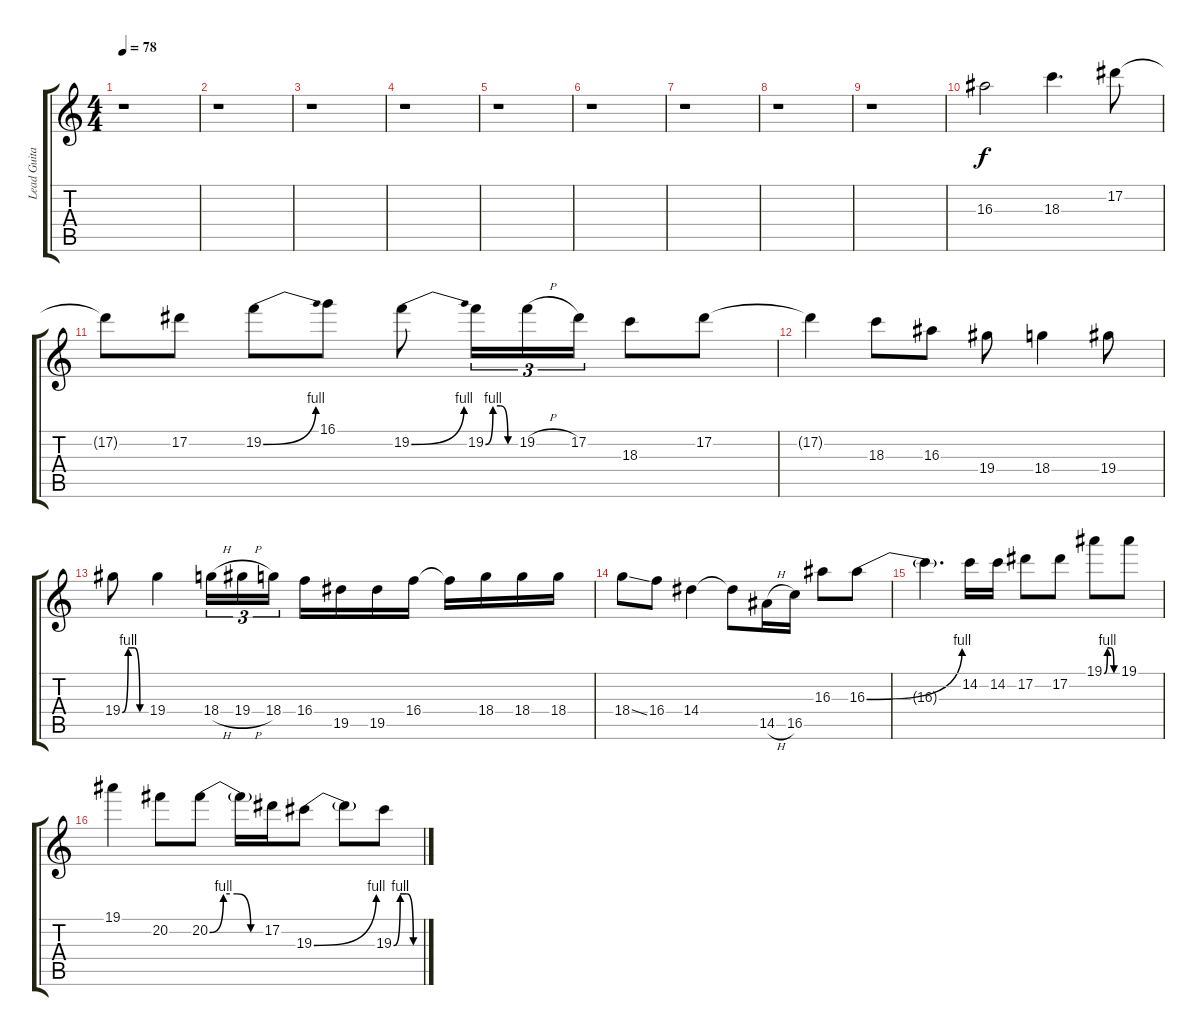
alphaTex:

\track ("Lead Guitar" "Lead Guita") {instrument overdrivenguitar}
\staff {score tabs}
\tuning (Eb4 Bb3 Gb3 Db3 Ab2 Eb2) {hide}
\ts (4 4)
\tempo 78
\clef g2
\ks c
r.1{dy f} |
r.1 |
r.1 |
r.1 |
r.1 |
r.1 |
r.1 |
r.1 |
r.1 |
16.3.2 18.3.4{d} 17.2.8 |
17.2{t}.8 17.2.8 19.2{be (bend 0 0 60 4)}.8 16.1.8 19.2{be (bend 0 0 60 4)}.8 19.2{be (custom 0 0 15 4 30 4 45 0 60 0)}.16{tu (3 2)} 19.2{h}.16{tu (3 2)} 17.2.16{tu (3 2)} 18.3.8 17.2.8 |
17.2{t}.4 18.3.8 16.3.8 19.4.8 18.4.4 19.4.8 |
19.4{be (custom 0 0 15 4 30 4 45 0 60 0)}.8 19.4.4 18.4{h}.16{tu (3 2)} 19.4{h}.16{tu (3 2)} 18.4.16{tu (3 2)} 16.4.16 19.5.16 19.5.16 16.4.16 16.4{t}.16 18.4.16 18.4.16 18.4.16 |
18.4{ss}.8 16.4.8 14.4.4 14.4{t}.8 14.5{h}.16 16.5.16 16.3.8 16.3{be (bend 0 0 60 4)}.8 |
16.3{t}.4{d} 14.2.16 14.2.16 17.2.8 17.2.8 19.1{be (custom 0 0 15 4 30 4 45 0 60 0)}.8 19.1.8 |
19.1.4 20.2.8 20.2{be (custom 0 0 15 4 30 4 45 0 60 0)}.8 20.2{t}.16 17.2.16 19.3{be (bend 0 0 60 4)}.8 19.3{t}.8 19.3{be (custom 0 0 15 4 30 4 45 0 60 0)}.8
